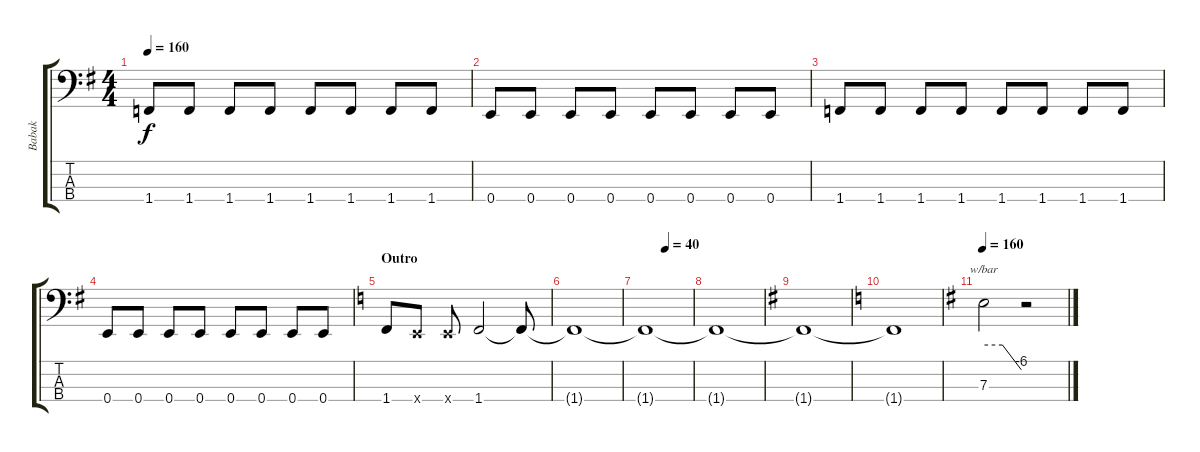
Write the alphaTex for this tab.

\track ("Babak" "Babak") {instrument electricbassfinger}
\staff {score tabs}
\tuning (G2 D2 A1 E1) {hide}
\ts (4 4)
\tempo 160
\clef f4
\ks eminor
1.4.8{dy f} 1.4.8 1.4.8 1.4.8 1.4.8 1.4.8 1.4.8 1.4.8 |
0.4.8 0.4.8 0.4.8 0.4.8 0.4.8 0.4.8 0.4.8 0.4.8 |
1.4.8 1.4.8 1.4.8 1.4.8 1.4.8 1.4.8 1.4.8 1.4.8 |
0.4.8 0.4.8 0.4.8 0.4.8 0.4.8 0.4.8 0.4.8 0.4.8 |
\section ("" "Outro")
\ks c
1.4.8 0.4{x}.8 0.4{x}.8 1.4.2 1.4{t}.8 |
1.4{t}.1 |
\tempo (40 0.4375)
1.4{t}.1 |
1.4{t}.1 |
\ks eminor
1.4{t}.1 |
\ks c
1.4{t}.1 |
\tempo 160
\ks eminor
7.3.2{tbe (custom default 0 0 30 0 60 -24)} r.2
